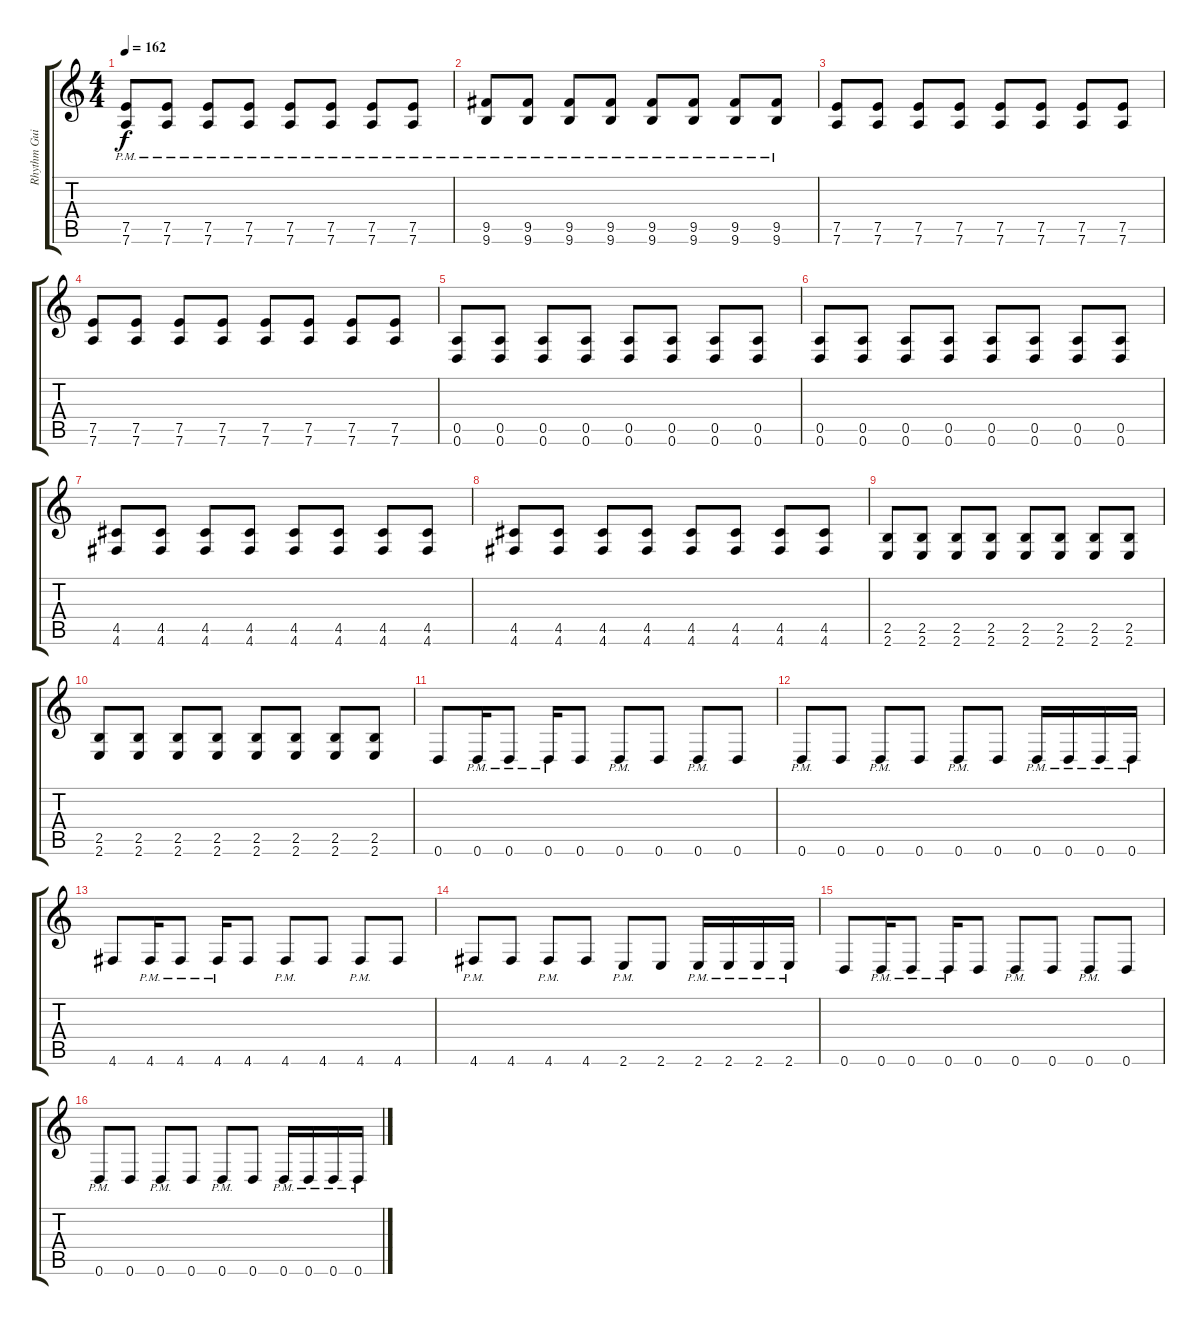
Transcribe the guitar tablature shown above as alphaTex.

\track ("Rhythm Guitar 2" "Rhythm Gui") {instrument distortionguitar}
\staff {score tabs}
\tuning (E4 B3 G3 D3 A2 D2) {hide}
\ts (4 4)
\tempo 162
\clef g2
\ks c
(7.5{pm} 7.6{pm}).8{dy f} (7.5{pm} 7.6{pm}).8 (7.5{pm} 7.6{pm}).8 (7.5{pm} 7.6{pm}).8 (7.5{pm} 7.6{pm}).8 (7.5{pm} 7.6{pm}).8 (7.5{pm} 7.6{pm}).8 (7.5{pm} 7.6{pm}).8 |
(9.5{pm} 9.6{pm}).8 (9.5{pm} 9.6{pm}).8 (9.5{pm} 9.6{pm}).8 (9.5{pm} 9.6{pm}).8 (9.5{pm} 9.6{pm}).8 (9.5{pm} 9.6{pm}).8 (9.5{pm} 9.6{pm}).8 (9.5{pm} 9.6{pm}).8 |
(7.5 7.6).8 (7.5 7.6).8 (7.5 7.6).8 (7.5 7.6).8 (7.5 7.6).8 (7.5 7.6).8 (7.5 7.6).8 (7.5 7.6).8 |
(7.5 7.6).8 (7.5 7.6).8 (7.5 7.6).8 (7.5 7.6).8 (7.5 7.6).8 (7.5 7.6).8 (7.5 7.6).8 (7.5 7.6).8 |
(0.5 0.6).8 (0.5 0.6).8 (0.5 0.6).8 (0.5 0.6).8 (0.5 0.6).8 (0.5 0.6).8 (0.5 0.6).8 (0.5 0.6).8 |
(0.5 0.6).8 (0.5 0.6).8 (0.5 0.6).8 (0.5 0.6).8 (0.5 0.6).8 (0.5 0.6).8 (0.5 0.6).8 (0.5 0.6).8 |
(4.5 4.6).8 (4.5 4.6).8 (4.5 4.6).8 (4.5 4.6).8 (4.5 4.6).8 (4.5 4.6).8 (4.5 4.6).8 (4.5 4.6).8 |
(4.5 4.6).8 (4.5 4.6).8 (4.5 4.6).8 (4.5 4.6).8 (4.5 4.6).8 (4.5 4.6).8 (4.5 4.6).8 (4.5 4.6).8 |
(2.5 2.6).8 (2.5 2.6).8 (2.5 2.6).8 (2.5 2.6).8 (2.5 2.6).8 (2.5 2.6).8 (2.5 2.6).8 (2.5 2.6).8 |
(2.5 2.6).8 (2.5 2.6).8 (2.5 2.6).8 (2.5 2.6).8 (2.5 2.6).8 (2.5 2.6).8 (2.5 2.6).8 (2.5 2.6).8 |
0.6.8 0.6{pm}.16 0.6{pm}.8 0.6{pm}.16 0.6.8 0.6{pm}.8 0.6.8 0.6{pm}.8 0.6.8 |
0.6{pm}.8 0.6.8 0.6{pm}.8 0.6.8 0.6{pm}.8 0.6.8 0.6{pm}.16 0.6{pm}.16 0.6{pm}.16 0.6{pm}.16 |
4.6.8 4.6{pm}.16 4.6{pm}.8 4.6{pm}.16 4.6.8 4.6{pm}.8 4.6.8 4.6{pm}.8 4.6.8 |
4.6{pm}.8 4.6.8 4.6{pm}.8 4.6.8 2.6{pm}.8 2.6.8 2.6{pm}.16 2.6{pm}.16 2.6{pm}.16 2.6{pm}.16 |
0.6.8 0.6{pm}.16 0.6{pm}.8 0.6{pm}.16 0.6.8 0.6{pm}.8 0.6.8 0.6{pm}.8 0.6.8 |
0.6{pm}.8 0.6.8 0.6{pm}.8 0.6.8 0.6{pm}.8 0.6.8 0.6{pm}.16 0.6{pm}.16 0.6{pm}.16 0.6{pm}.16
